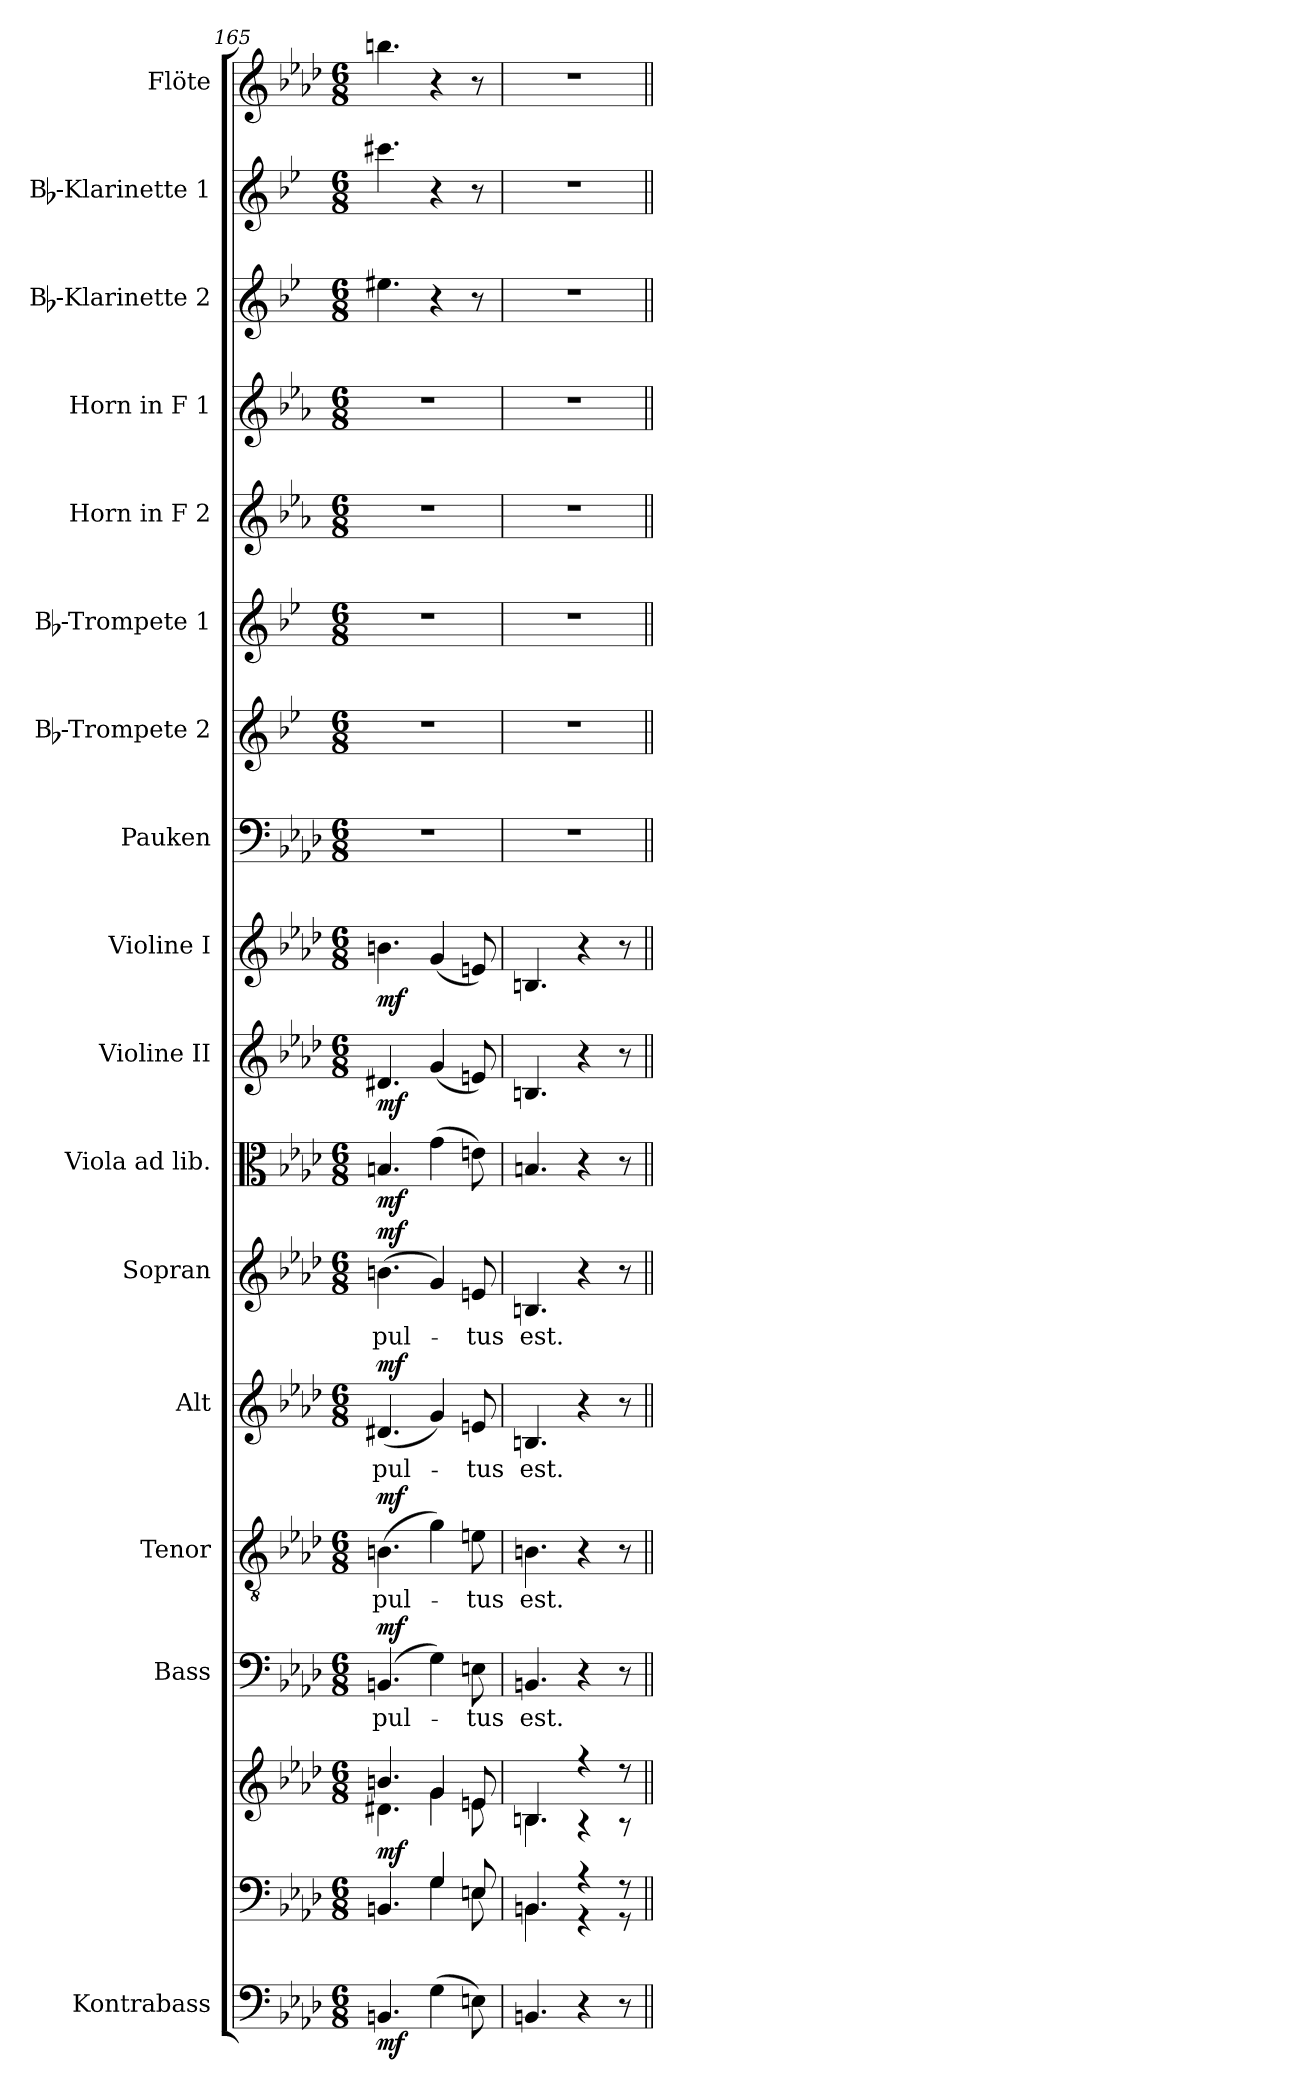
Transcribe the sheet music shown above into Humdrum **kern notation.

**kern	**dynam	**kern	**kern	**dynam	**kern	**text	**dynam	**kern	**text	**dynam	**kern	**text	**dynam	**kern	**text	**dynam	**kern	**dynam	**kern	**dynam	**kern	**dynam	**kern	**kern	**kern	**kern	**kern	**kern	**kern	**kern
*part17	*part17	*part16	*part16	*part16	*part15	*part15	*part15	*part14	*part14	*part14	*part13	*part13	*part13	*part12	*part12	*part12	*part11	*part11	*part10	*part10	*part9	*part9	*part8	*part7	*part6	*part5	*part4	*part3	*part2	*part1
*staff18	*staff18	*staff17	*staff16	*staff16/17	*staff15	*staff15	*staff15	*staff14	*staff14	*staff14	*staff13	*staff13	*staff13	*staff12	*staff12	*staff12	*staff11	*staff11	*staff10	*staff10	*staff9	*staff9	*staff8	*staff7	*staff6	*staff5	*staff4	*staff3	*staff2	*staff1
*I"Kontrabass	*	*	*	*	*I"Bass	*	*	*I"Tenor	*	*	*I"Alt	*	*	*I"Sopran	*	*	*I"Viola ad lib.	*	*I"Violine II	*	*I"Violine I	*	*I"Pauken	*I"Bb-Trompete 2	*I"Bb-Trompete 1	*I"Horn in F 2	*I"Horn in F 1	*I"Bb-Klarinette 2	*I"Bb-Klarinette 1	*I"Flöte
*I'Kb.	*	*	*	*	*I'B.	*	*	*I'T.	*	*	*I'A.	*	*	*I'S.	*	*	*I'Vla.	*	*I'Vl. II	*	*I'Vl. I	*	*I'Pk.	*I'Bb Trp. 2	*I'Bb Trp. 1	*	*	*I'Bb Kl. 2	*I'Bb Kl. 1	*I'Fl.
*clefF4	*	*clefF4	*clefG2	*	*clefF4	*	*	*clefGv2	*	*	*clefG2	*	*	*clefG2	*	*	*clefC3	*	*clefG2	*	*clefG2	*	*clefF4	*clefG2	*clefG2	*clefG2	*clefG2	*clefG2	*clefG2	*clefG2
*ITrd7c12	*	*	*	*	*	*	*	*	*	*	*	*	*	*	*	*	*	*	*	*	*	*	*	*ITrd1c2	*ITrd1c2	*ITrd4c7	*ITrd4c7	*ITrd1c2	*ITrd1c2	*
*k[b-e-a-d-]	*	*k[b-e-a-d-]	*k[b-e-a-d-]	*	*k[b-e-a-d-]	*	*	*k[b-e-a-d-]	*	*	*k[b-e-a-d-]	*	*	*k[b-e-a-d-]	*	*	*k[b-e-a-d-]	*	*k[b-e-a-d-]	*	*k[b-e-a-d-]	*	*k[b-e-a-d-]	*k[b-e-a-d-]	*k[b-e-a-d-]	*k[b-e-a-d-]	*k[b-e-a-d-]	*k[b-e-a-d-]	*k[b-e-a-d-]	*k[b-e-a-d-]
*A-:	*	*A-:	*A-:	*	*A-:	*	*	*A-:	*	*	*A-:	*	*	*A-:	*	*	*A-:	*	*A-:	*	*A-:	*	*A-:	*A-:	*A-:	*A-:	*A-:	*A-:	*A-:	*A-:
*M6/8	*	*M6/8	*M6/8	*	*M6/8	*	*	*M6/8	*	*	*M6/8	*	*	*M6/8	*	*	*M6/8	*	*M6/8	*	*M6/8	*	*M6/8	*M6/8	*M6/8	*M6/8	*M6/8	*M6/8	*M6/8	*M6/8
=165	=165	=165	=165	=165	=165	=165	=165	=165	=165	=165	=165	=165	=165	=165	=165	=165	=165	=165	=165	=165	=165	=165	=165	=165	=165	=165	=165	=165	=165	=165
*	*	*^	*^	*	*	*	*	*	*	*	*	*	*	*	*	*	*	*	*	*	*	*	*	*	*	*	*	*	*	*
!	!LO:DY:b	!	!	!	!	!LO:DY:b	!	!LO:LY:b	!LO:DY:a	!	!LO:LY:b	!LO:DY:a	!	!LO:LY:b	!LO:DY:a	!	!LO:LY:b	!LO:DY:a	!	!LO:DY:b	!	!LO:DY:b	!	!LO:DY:b	!	!	!	!	!	!	!	!
4.BBBn/	mf	4.ryy	4.BBn/	4.bn/	4.d#X\	mf	(4.BBn/	-pul-	mf	(>4.Bn\	-pul-	mf	(<4.d#X/	-pul-	mf	(>4.bn\	-pul-	mf	4.Bn/	mf	4.d#X/	mf	4.bn\	mf	2.r	2.r	2.r	2.r	2.r	4.dd#X\	4.bbn\	4.bbn\
(>4GG\	.	4G/	4G\	4g/	4g\	.	4G\)	.	.	4g\)	.	.	4g/)	.	.	4g/)	.	.	(>4g\	.	(<4g/	.	(<4g/	.	.	.	.	.	.	4r	4r	4r
!	!	!	!	!	!	!	!	!LO:LY:b	!	!	!LO:LY:b	!	!	!LO:LY:b	!	!	!LO:LY:b	!	!	!	!	!	!	!	!	!	!	!	!	!	!	!
8EEn\)	.	8En/	8E\	8en/	8e\	.	8En\	-tus	.	8en\	-tus	.	8en/	-tus	.	8en/	-tus	.	8en\)	.	8en/)	.	8en/)	.	.	.	.	.	.	8r	8r	8r
=166	=166	=166	=166	=166	=166	=166	=166	=166	=166	=166	=166	=166	=166	=166	=166	=166	=166	=166	=166	=166	=166	=166	=166	=166	=166	=166	=166	=166	=166	=166	=166	=166
!	!	!	!	!	!	!	!	!LO:LY:b	!	!	!LO:LY:b	!	!	!LO:LY:b	!	!	!LO:LY:b	!	!	!	!	!	!	!	!	!	!	!	!	!	!	!
4.BBBn/	.	4.BBn/	4.BB\	4.Bn/	4.B\	.	4.BBn/	est.	.	4.Bn\	est.	.	4.Bn/	est.	.	4.Bn/	est.	.	4.Bn/	.	4.Bn/	.	4.Bn/	.	2.r	2.r	2.r	2.r	2.r	2.r	2.r	2.r
4r	.	4r	4r	4r	4r	.	4r	.	.	4r	.	.	4r	.	.	4r	.	.	4r	.	4r	.	4r	.	.	.	.	.	.	.	.	.
8r	.	8r	8r	8r	8r	.	8r	.	.	8r	.	.	8r	.	.	8r	.	.	8r	.	8r	.	8r	.	.	.	.	.	.	.	.	.
*	*	*v	*v	*	*	*	*	*	*	*	*	*	*	*	*	*	*	*	*	*	*	*	*	*	*	*	*	*	*	*	*	*
*	*	*	*v	*v	*	*	*	*	*	*	*	*	*	*	*	*	*	*	*	*	*	*	*	*	*	*	*	*	*	*	*
=||	=||	=||	=||	=||	=||	=||	=||	=||	=||	=||	=||	=||	=||	=||	=||	=||	=||	=||	=||	=||	=||	=||	=||	=||	=||	=||	=||	=||	=||	=||
*-	*-	*-	*-	*-	*-	*-	*-	*-	*-	*-	*-	*-	*-	*-	*-	*-	*-	*-	*-	*-	*-	*-	*-	*-	*-	*-	*-	*-	*-	*-
